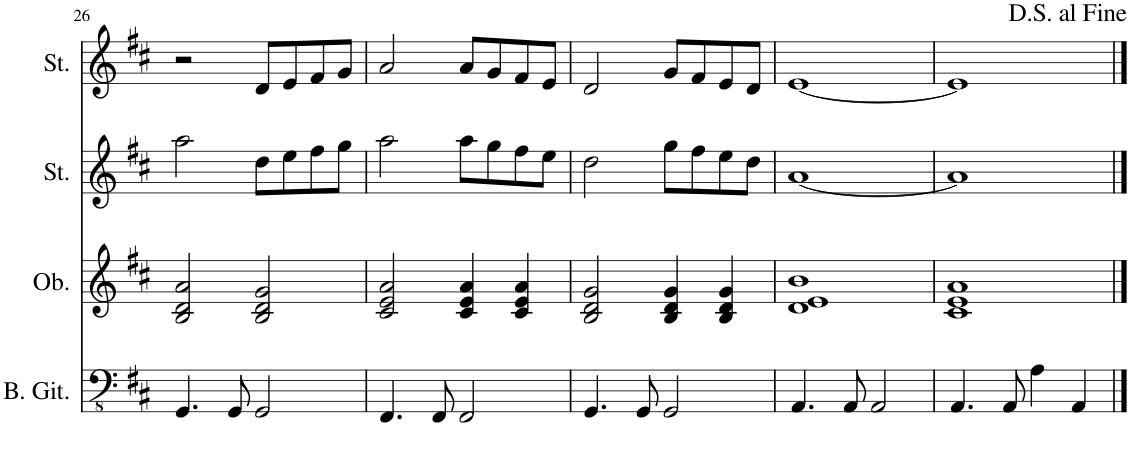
**kern	**kern	**kern	**kern
*part4	*part3	*part2	*part1
*staff4	*staff3	*staff2	*staff1
*I"Bass Gitarre	*I"Oboe	*I"Stimme	*I"Stimme
*I'B. Git.	*I'Ob.	*I'St.	*I'St.
!!LO:PB:g=z
*clefFv4	*clefG2	*clefG2	*clefG2
*k[f#c#]	*k[f#c#]	*k[f#c#]	*k[f#c#]
*M4/4	*M4/4	*M4/4	*M4/4
=26	=26	=26	=26
4.GGG/	2B/ 2d/ 2a/	2aa\	2r
8GGG/	.	.	.
2GGG/	2B/ 2d/ 2g/	8dd\L	8d/L
.	.	8ee\	8e/
.	.	8ff#\	8f#/
.	.	8gg\J	8g/J
=27	=27	=27	=27
4.FFF#/	2c#/ 2e/ 2a/	2aa\	2a/
8FFF#/	.	.	.
2FFF#/	4c#/ 4e/ 4a/	8aa\L	8a/L
.	.	8gg\	8g/
.	4c#/ 4e/ 4a/	8ff#\	8f#/
.	.	8ee\J	8e/J
=28	=28	=28	=28
4.GGG/	2B/ 2d/ 2g/	2dd\	2d/
8GGG/	.	.	.
2GGG/	4B/ 4d/ 4g/	8gg\L	8g/L
.	.	8ff#\	8f#/
.	4B/ 4d/ 4g/	8ee\	8e/
.	.	8dd\J	8d/J
=29	=29	=29	=29
4.AAA/	1d 1e 1b	[1a	[1e
8AAA/	.	.	.
2AAA/	.	.	.
=30	=30	=30	=30
4.AAA/	1c# 1e 1a	1a]	1e]
8AAA/	.	.	.
4AA\	.	.	.
4AAA/	.	.	.
==	==	==	==
*-	*-	*-	*-
